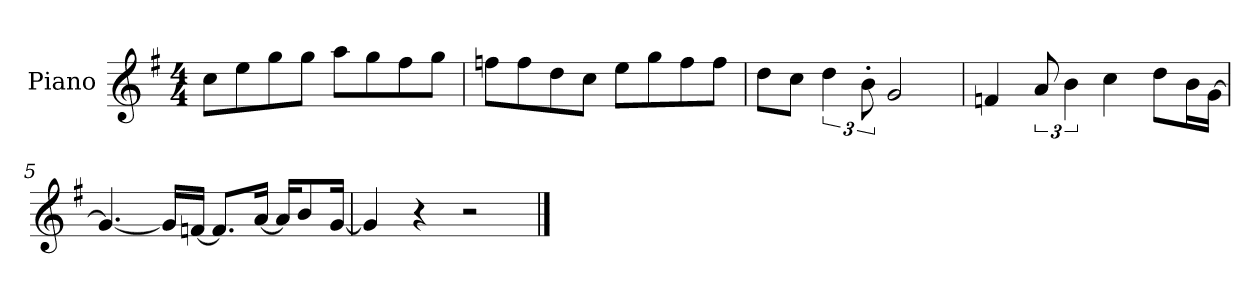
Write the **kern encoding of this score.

**kern
*part1
*staff1
*I"Piano
*I'P-no
*clefG2
*k[f#]
*M4/4
*MM90
=1
8cc\L
8ee\
8gg\
8gg\J
8aa\L
8gg\
8ff#\
8gg\J
=2
8ffn\L
8ff\
8dd\
8cc\J
8ee\L
8gg\
8ff\
8ff\J
=3
8dd\L
8cc\J
6dd\
12b'\
2g/
=4
4fn/
12a/
6b\
4cc\
8dd\L
16b\L
[16g\JJ
=5
4.g/_
16g/LL]
[16fn/JJ
8.f/L]
[16a/Jk
16a/KL]
8b/
[16g/Jk
!!LO:LB:g=z
=6
4g/]
4r
2r
==
*-
